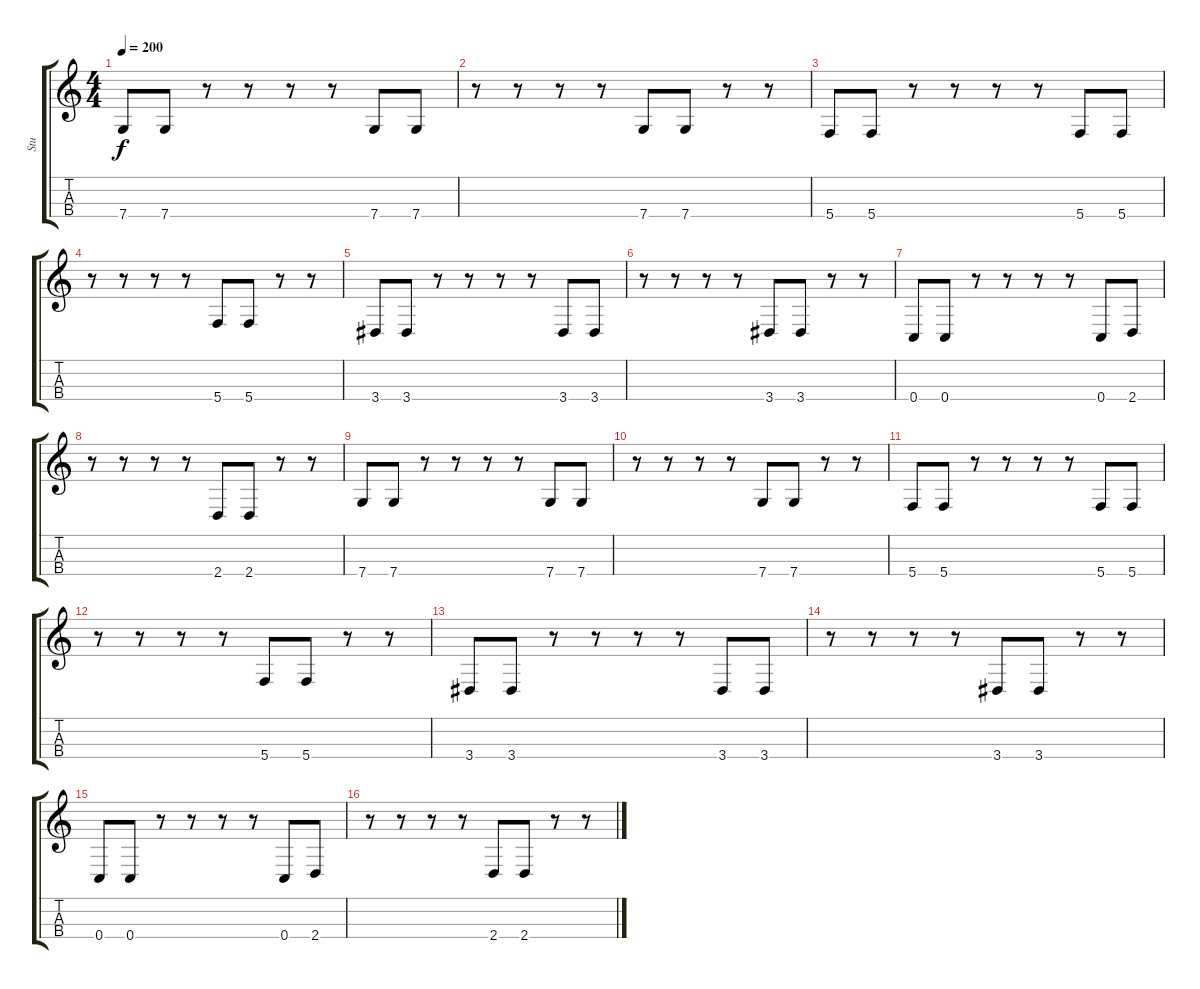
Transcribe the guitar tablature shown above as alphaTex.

\track ("Stu" "Stu") {instrument electricbasspick}
\staff {score tabs}
\tuning (F3 C3 G2 C2) {hide}
\ts (4 4)
\tempo 200
\clef g2
\ks c
7.4.8{dy f} 7.4.8 r.8 r.8 r.8 r.8 7.4.8 7.4.8 |
r.8 r.8 r.8 r.8 7.4.8 7.4.8 r.8 r.8 |
5.4.8 5.4.8 r.8 r.8 r.8 r.8 5.4.8 5.4.8 |
r.8 r.8 r.8 r.8 5.4.8 5.4.8 r.8 r.8 |
3.4.8 3.4.8 r.8 r.8 r.8 r.8 3.4.8 3.4.8 |
r.8 r.8 r.8 r.8 3.4.8 3.4.8 r.8 r.8 |
0.4.8 0.4.8 r.8 r.8 r.8 r.8 0.4.8 2.4.8 |
r.8 r.8 r.8 r.8 2.4.8 2.4.8 r.8 r.8 |
7.4.8 7.4.8 r.8 r.8 r.8 r.8 7.4.8 7.4.8 |
r.8 r.8 r.8 r.8 7.4.8 7.4.8 r.8 r.8 |
5.4.8 5.4.8 r.8 r.8 r.8 r.8 5.4.8 5.4.8 |
r.8 r.8 r.8 r.8 5.4.8 5.4.8 r.8 r.8 |
3.4.8 3.4.8 r.8 r.8 r.8 r.8 3.4.8 3.4.8 |
r.8 r.8 r.8 r.8 3.4.8 3.4.8 r.8 r.8 |
0.4.8 0.4.8 r.8 r.8 r.8 r.8 0.4.8 2.4.8 |
r.8 r.8 r.8 r.8 2.4.8 2.4.8 r.8 r.8
